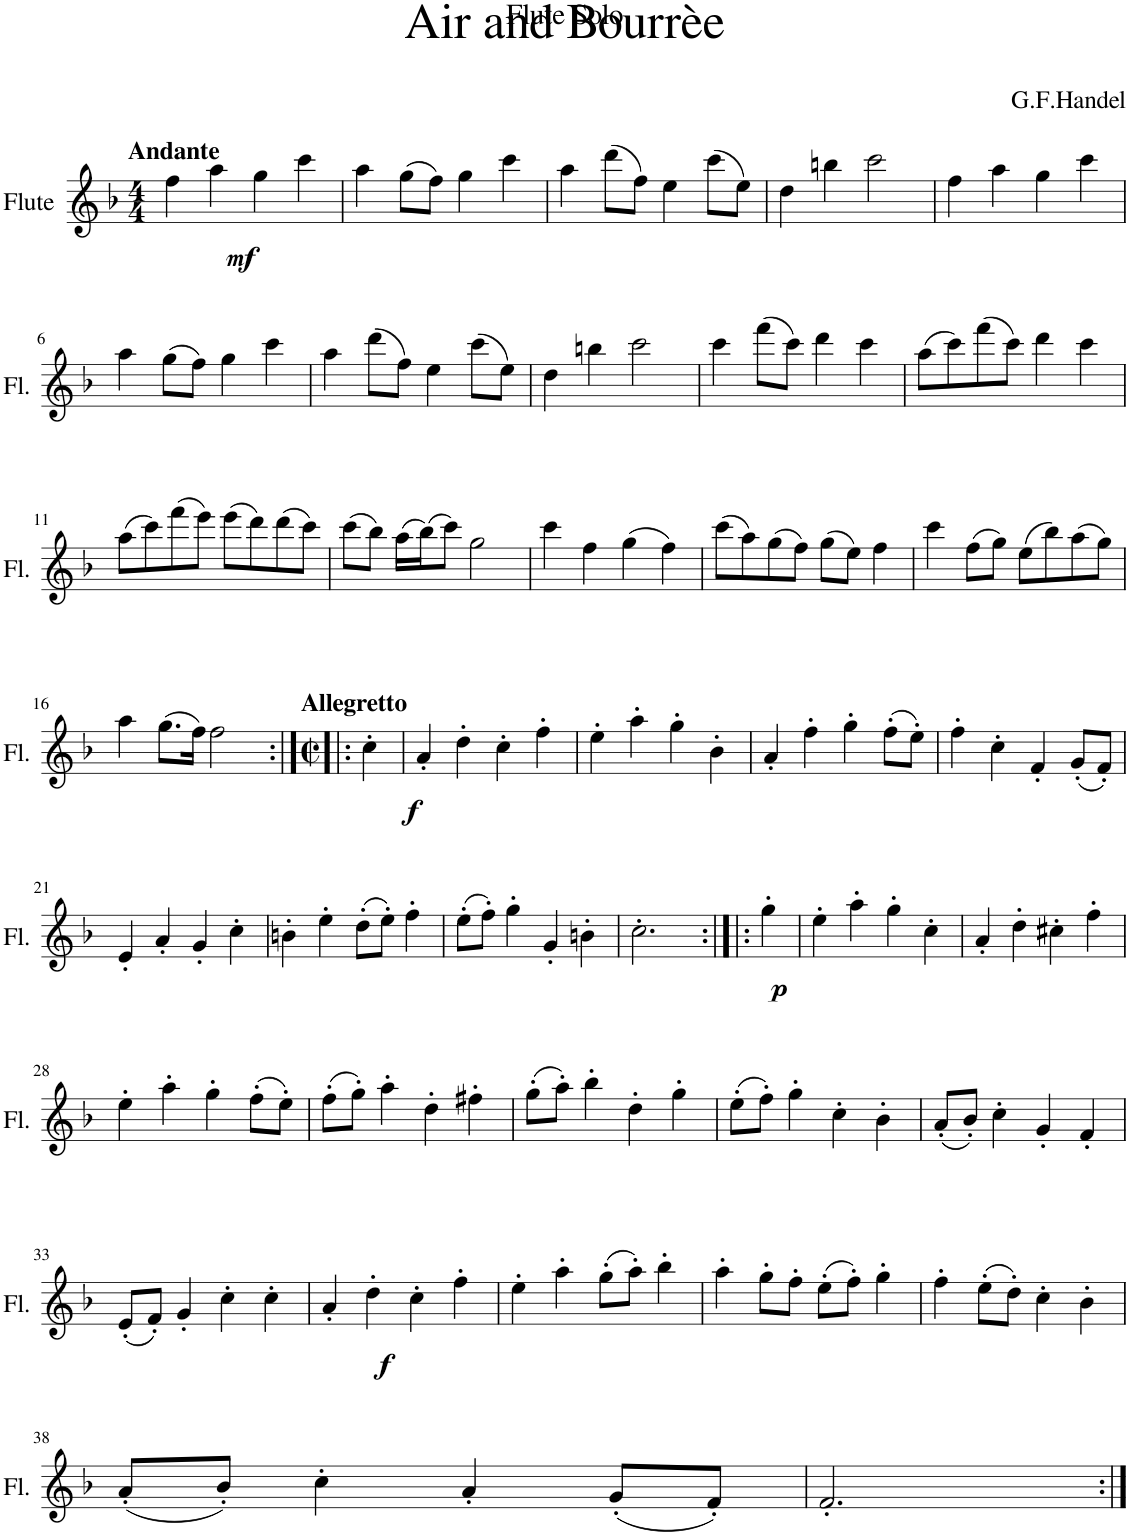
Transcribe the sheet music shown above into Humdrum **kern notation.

**kern	**dynam
*part1	*part1
*staff1	*staff1
*I"Flute	*
*I'Fl.	*
*clefG2	*
*k[b-]	*
*M4/4	*
=1	=1
!LO:TX:a:B:t=Andante	!
!	!LO:DY:b
4ff\	mf
4aa\	.
4gg\	.
4ccc\	.
=2	=2
4aa\	.
(8gg\L	.
8ff\J)	.
4gg\	.
4ccc\	.
=3	=3
4aa\	.
(8ddd\L	.
8ff\J)	.
4ee\	.
(8ccc\L	.
8ee\J)	.
=4	=4
4dd\	.
4bbn\	.
2ccc\	.
=5	=5
4ff\	.
4aa\	.
4gg\	.
4ccc\	.
!!LO:LB:g=z
=6	=6
4aa\	.
(8gg\L	.
8ff\J)	.
4gg\	.
4ccc\	.
=7	=7
4aa\	.
(8ddd\L	.
8ff\J)	.
4ee\	.
(8ccc\L	.
8ee\J)	.
=8	=8
4dd\	.
4bbn\	.
2ccc\	.
=9	=9
4ccc\	.
(8fff\L	.
8ccc\J)	.
4ddd\	.
4ccc\	.
=10	=10
(8aa\L	.
8ccc\)	.
(8fff\	.
8ccc\J)	.
4ddd\	.
4ccc\	.
!!LO:LB:g=z
=11	=11
(8aa\L	.
8ccc\)	.
(8fff\	.
8eee\J)	.
(8eee\L	.
8ddd\)	.
(8ddd\	.
8ccc\J)	.
=12	=12
(8ccc\L	.
8bb-\J)	.
(16aa\LL	.
(16bb-\J)	.
8ccc\J)	.
2gg\	.
=13	=13
4ccc\	.
4ff\	.
(4gg\	.
4ff\)	.
=14	=14
(8ccc\L	.
8aa\)	.
(8gg\	.
8ff\J)	.
(8gg\L	.
8ee\J)	.
4ff\	.
=15	=15
4ccc\	.
(8ff\L	.
8gg\J)	.
(8ee\L	.
8bb-\)	.
(8aa\	.
8gg\J)	.
!!LO:LB:g=z
=16	=16
4aa\	.
(8.gg\L	.
16ff\Jk)	.
2ff\	.
=16X1:|!|:	=16X1:|!|:
*M4/4	*
*met(c|)	*
!LO:TX:a:B:t=Allegretto	!
!	!LO:DY:b
4cc'\	f
=17	=17
4a'/	.
4dd'\	.
4cc'\	.
4ff'\	.
=18	=18
4ee'\	.
4aa'\	.
4gg'\	.
4b-'\	.
=19	=19
4a'/	.
4ff'\	.
4gg'\	.
(8ff'\L	.
8ee'\J)	.
=20	=20
4ff'\	.
4cc'\	.
4f'/	.
(8g'/L	.
8f'/J)	.
!!LO:LB:g=z
=21	=21
4e'/	.
4a'/	.
4g'/	.
4cc'\	.
=22	=22
4bn'\	.
4ee'\	.
(8dd'\L	.
8ee'\J)	.
4ff'\	.
=23	=23
(8ee'\L	.
8ff'\J)	.
4gg'\	.
4g'/	.
4bn'\	.
=24	=24
2.cc'\	.
=25:|!|:	=25:|!|:
!	!LO:DY:b
4gg'\	p
=26	=26
4ee'\	.
4aa'\	.
4gg'\	.
4cc'\	.
=27	=27
4a'/	.
4dd'\	.
4cc#X'\	.
4ff'\	.
!!LO:LB:g=z
=28	=28
4ee'\	.
4aa'\	.
4gg'\	.
(8ff'\L	.
8ee'\J)	.
=29	=29
(8ff'\L	.
8gg'\J)	.
4aa'\	.
4dd'\	.
4ff#X'\	.
=30	=30
(8gg'\L	.
8aa'\J)	.
4bb-'\	.
4dd'\	.
4gg'\	.
=31	=31
(8ee'\L	.
8ff'\J)	.
4gg'\	.
4cc'\	.
4b-'\	.
=32	=32
(8a'/L	.
8b-'/J)	.
4cc'\	.
4g'/	.
4f'/	.
!!LO:LB:g=z
=33	=33
(8e'/L	.
8f'/J)	.
4g'/	.
4cc'\	.
!	!LO:DY:b
4cc'\	f
=34	=34
4a'/	.
4dd'\	.
4cc'\	.
4ff'\	.
=35	=35
4ee'\	.
4aa'\	.
(8gg'\L	.
8aa'\J)	.
4bb-'\	.
=36	=36
4aa'\	.
8gg'\L	.
8ff'\J	.
(8ee'\L	.
8ff'\J)	.
4gg'\	.
=37	=37
4ff'\	.
(8ee'\L	.
8dd'\J)	.
4cc'\	.
4b-'\	.
!!LO:LB:g=z
=38	=38
(8a'/L	.
8b-'/J)	.
4cc'\	.
4a'/	.
(8g'/L	.
8f'/J)	.
=39	=39
2.f'/	.
=:|!	=:|!
*-	*-
